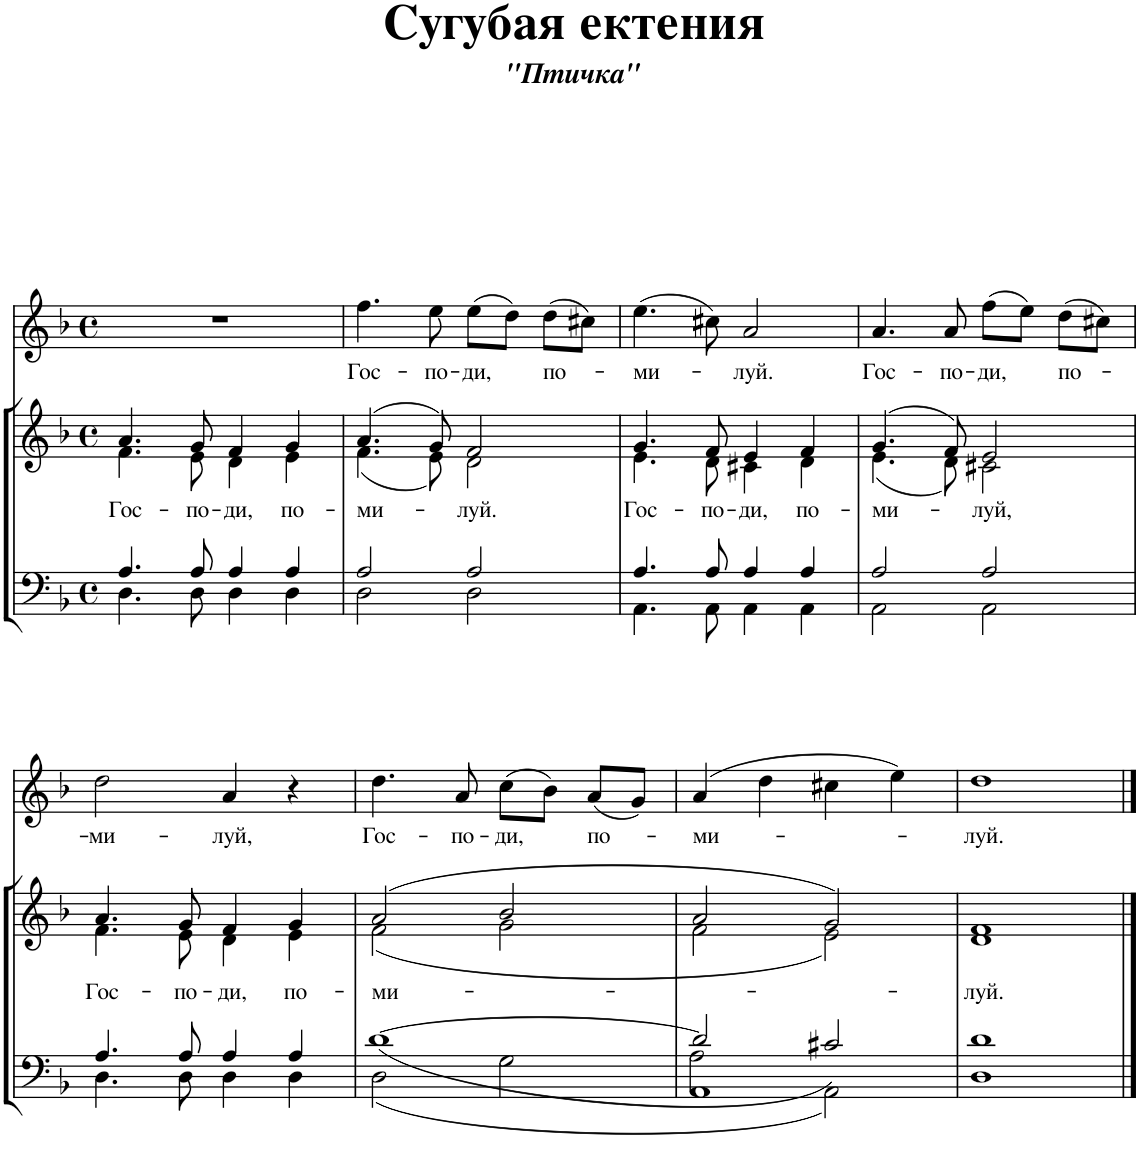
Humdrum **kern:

**kern	**kern	**text	**kern	**text
*part2	*part2	*part2	*part1	*part1
*staff3	*staff2	*staff2	*staff1	*staff1
*I"Piano	*	*	*I"Voice	*
*I'Pno	*	*	*	*
*clefF4	*clefG2	*	*clefG2	*
*k[b-]	*k[b-]	*	*k[b-]	*
*M4/4	*M4/4	*	*M4/4	*
*met(c)	*met(c)	*	*met(c)	*
=1	=1	=1	=1	=1
*^	*^	*	*	*
*	*^	*	*	*	*	*
!	!	!	!	!	!LO:LY:b	!	!
1ryy	4.A/	4.D\	4.a/	4.f\	Гос-	1r	.
!	!	!	!	!	!LO:LY:b	!	!
.	8A/	8D\	8g/	8e\	-по-	.	.
!	!	!	!	!	!LO:LY:b	!	!
.	4A/	4D\	4f/	4d\	-ди,	.	.
!	!	!	!	!	!LO:LY:b	!	!
.	4A/	4D\	4g/	4e\	по-	.	.
=2	=2	=2	=2	=2	=2	=2	=2
!	!	!	!	!	!LO:LY:b	!	!LO:LY:b
1ryy	2A/	2D\	(4.a/	(4.f\	-ми-	4.ff\	Гос-
!	!	!	!	!	!	!	!LO:LY:b
.	.	.	8g/)	8e\)	.	8ee\	-по-
!	!	!	!	!	!LO:LY:b	!	!LO:LY:b
.	2A/	2D\	2f/	2d\	-луй.	(8ee\L	-ди,
.	.	.	.	.	.	8dd\J)	.
!	!	!	!	!	!	!	!LO:LY:b
.	.	.	.	.	.	(8dd\L	по-
.	.	.	.	.	.	8cc#X\J)	.
=3	=3	=3	=3	=3	=3	=3	=3
!	!	!	!	!	!LO:LY:b	!	!LO:LY:b
1ryy	4.A/	4.AA\	4.g/	4.e\	Гос-	(4.ee\	-ми-
!	!	!	!	!	!LO:LY:b	!	!
.	8A/	8AA\	8f/	8d\	-по-	8cc#X\)	.
!	!	!	!	!	!LO:LY:b	!	!LO:LY:b
.	4A/	4AA\	4e/	4c#X\	-ди,	2a/	-луй.
!	!	!	!	!	!LO:LY:b	!	!
.	4A/	4AA\	4f/	4d\	по-	.	.
=4	=4	=4	=4	=4	=4	=4	=4
!	!	!	!	!	!LO:LY:b	!	!LO:LY:b
1ryy	2A/	2AA\	(4.g/	(4.e\	-ми-	4.a/	Гос-
!	!	!	!	!	!	!	!LO:LY:b
.	.	.	8f/)	8d\)	.	8a/	-по-
!	!	!	!	!	!LO:LY:b	!	!LO:LY:b
.	2A/	2AA\	2e/	2c#X\	-луй,	(8ff\L	-ди,
.	.	.	.	.	.	8ee\J)	.
!	!	!	!	!	!	!	!LO:LY:b
.	.	.	.	.	.	(8dd\L	по-
.	.	.	.	.	.	8cc#X\J)	.
!!LO:LB:g=z
=5	=5	=5	=5	=5	=5	=5	=5
!	!	!	!	!	!LO:LY:b	!	!LO:LY:b
1ryy	4.A/	4.D\	4.a/	4.f\	Гос-	2dd\	-ми-
!	!	!	!	!	!LO:LY:b	!	!
.	8A/	8D\	8g/	8e\	-по-	.	.
!	!	!	!	!	!LO:LY:b	!	!LO:LY:b
.	4A/	4D\	4f/	4d\	-ди,	4a/	-луй,
!	!	!	!	!	!LO:LY:b	!	!
.	4A/	4D\	4g/	4e\	по-	4r	.
=6	=6	=6	=6	=6	=6	=6	=6
!	!	!	!	!	!LO:LY:b	!	!LO:LY:b
1ryy	[1d	2D\	(2a/	(2f\	-ми-	4.dd\	Гос-
!	!	!	!	!	!	!	!LO:LY:b
.	.	.	.	.	.	8a/	-по-
!	!	!	!	!	!	!	!LO:LY:b
.	.	2G\	2b-/	2g\	.	(8cc\L	-ди,
.	.	.	.	.	.	8b-\J)	.
!	!	!	!	!	!	!	!LO:LY:b
.	.	.	.	.	.	(8a/L	по-
.	.	.	.	.	.	8g/J)	.
=7	=7	=7	=7	=7	=7	=7	=7
*	*	*^	*	*	*	*	*
!	!	!	!	!	!	!	!	!LO:LY:b
1ryy	1AA	2d/]	2A\	2a/	2f\	.	(4a/	-ми-
.	.	.	.	.	.	.	4dd\	.
.	.	2c#X/	2AA\	2g/)	2e\)	.	4cc#X\	.
.	.	.	.	.	.	.	4ee\)	.
*	*	*v	*v	*	*	*	*	*
=8	=8	=8	=8	=8	=8	=8	=8
!	!	!	!	!	!LO:LY:b	!	!LO:LY:b
1ryy	1d	1D	1f	1d	-луй.	1dd	-луй.
*v	*v	*v	*	*	*	*	*
*	*v	*v	*	*	*
==	==	==	==	==
*-	*-	*-	*-	*-
